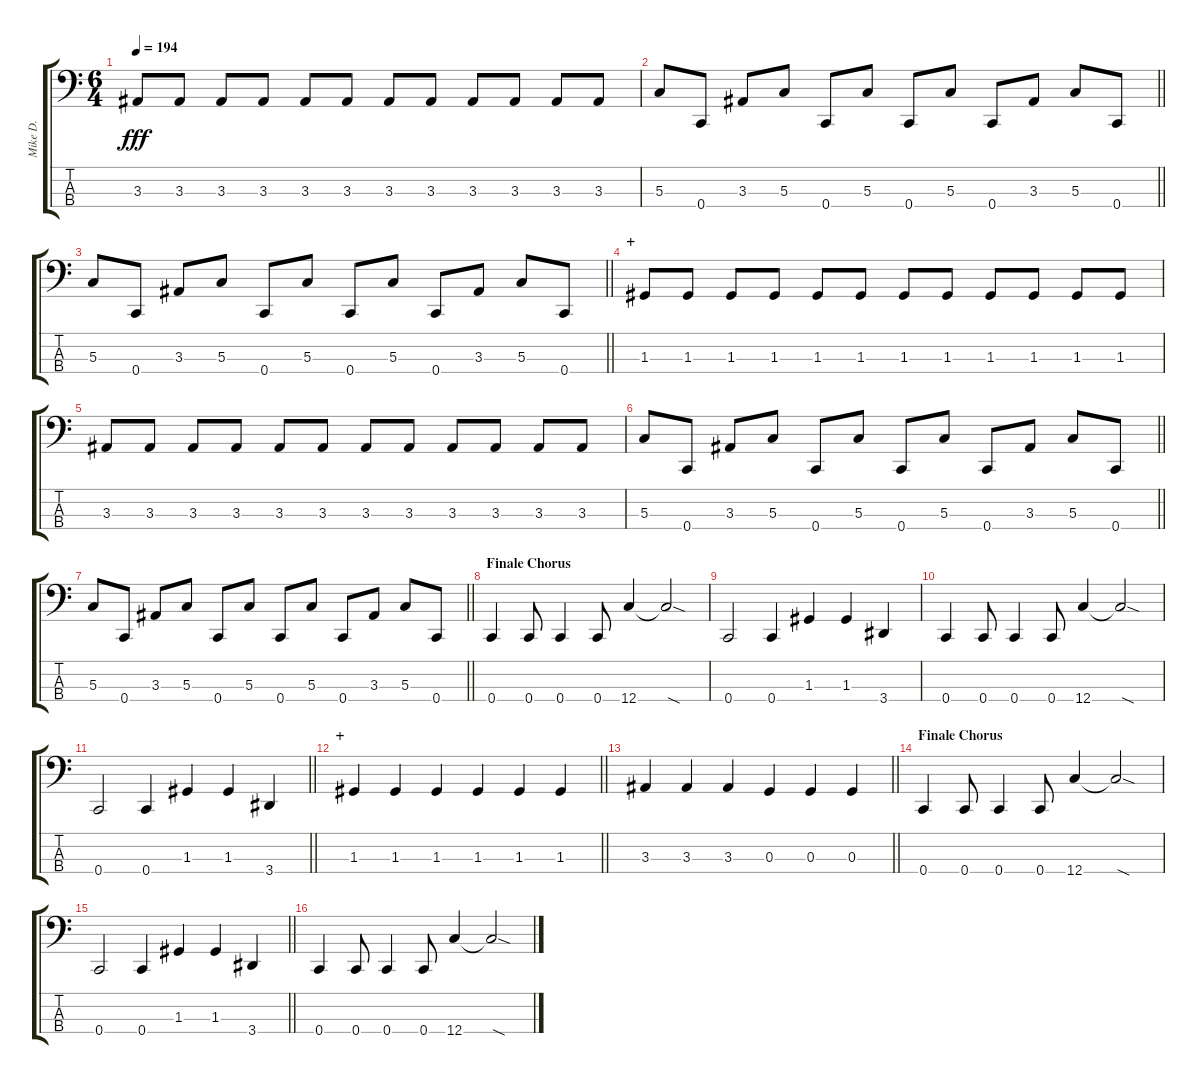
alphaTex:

\track ("Mike D." "Mike D.") {instrument electricbassfinger}
\staff {score tabs}
\tuning (F2 C2 G1 C1) {hide}
\ts (6 4)
\tempo 194
\clef f4
\ks c
3.3.8{dy fff} 3.3.8 3.3.8 3.3.8 3.3.8 3.3.8 3.3.8 3.3.8 3.3.8 3.3.8 3.3.8 3.3.8 |
\barLineRight lightlight
5.3.8 0.4.8 3.3.8 5.3.8 0.4.8 5.3.8 0.4.8 5.3.8 0.4.8 3.3.8 5.3.8 0.4.8 |
\barLineRight lightlight
5.3.8 0.4.8 3.3.8 5.3.8 0.4.8 5.3.8 0.4.8 5.3.8 0.4.8 3.3.8 5.3.8 0.4.8 |
\section ("" "+")
1.3.8 1.3.8 1.3.8 1.3.8 1.3.8 1.3.8 1.3.8 1.3.8 1.3.8 1.3.8 1.3.8 1.3.8 |
3.3.8 3.3.8 3.3.8 3.3.8 3.3.8 3.3.8 3.3.8 3.3.8 3.3.8 3.3.8 3.3.8 3.3.8 |
\barLineRight lightlight
5.3.8 0.4.8 3.3.8 5.3.8 0.4.8 5.3.8 0.4.8 5.3.8 0.4.8 3.3.8 5.3.8 0.4.8 |
\barLineRight lightlight
5.3.8 0.4.8 3.3.8 5.3.8 0.4.8 5.3.8 0.4.8 5.3.8 0.4.8 3.3.8 5.3.8 0.4.8 |
\section ("" "Finale Chorus")
0.4.4 0.4.8 0.4.4 0.4.8 12.4.4 12.4{sod t}.2 |
0.4.2 0.4.4 1.3.4 1.3.4 3.4.4 |
0.4.4 0.4.8 0.4.4 0.4.8 12.4.4 12.4{sod t}.2 |
\barLineRight lightlight
0.4.2 0.4.4 1.3.4 1.3.4 3.4.4 |
\section ("" "+")
\barLineRight lightlight
1.3.4 1.3.4 1.3.4 1.3.4 1.3.4 1.3.4 |
\barLineRight lightlight
3.3.4 3.3.4 3.3.4 0.3.4 0.3.4 0.3.4 |
\section ("" "Finale Chorus")
0.4.4 0.4.8 0.4.4 0.4.8 12.4.4 12.4{sod t}.2 |
\barLineRight lightlight
0.4.2 0.4.4 1.3.4 1.3.4 3.4.4 |
0.4.4 0.4.8 0.4.4 0.4.8 12.4.4 12.4{sod t}.2
